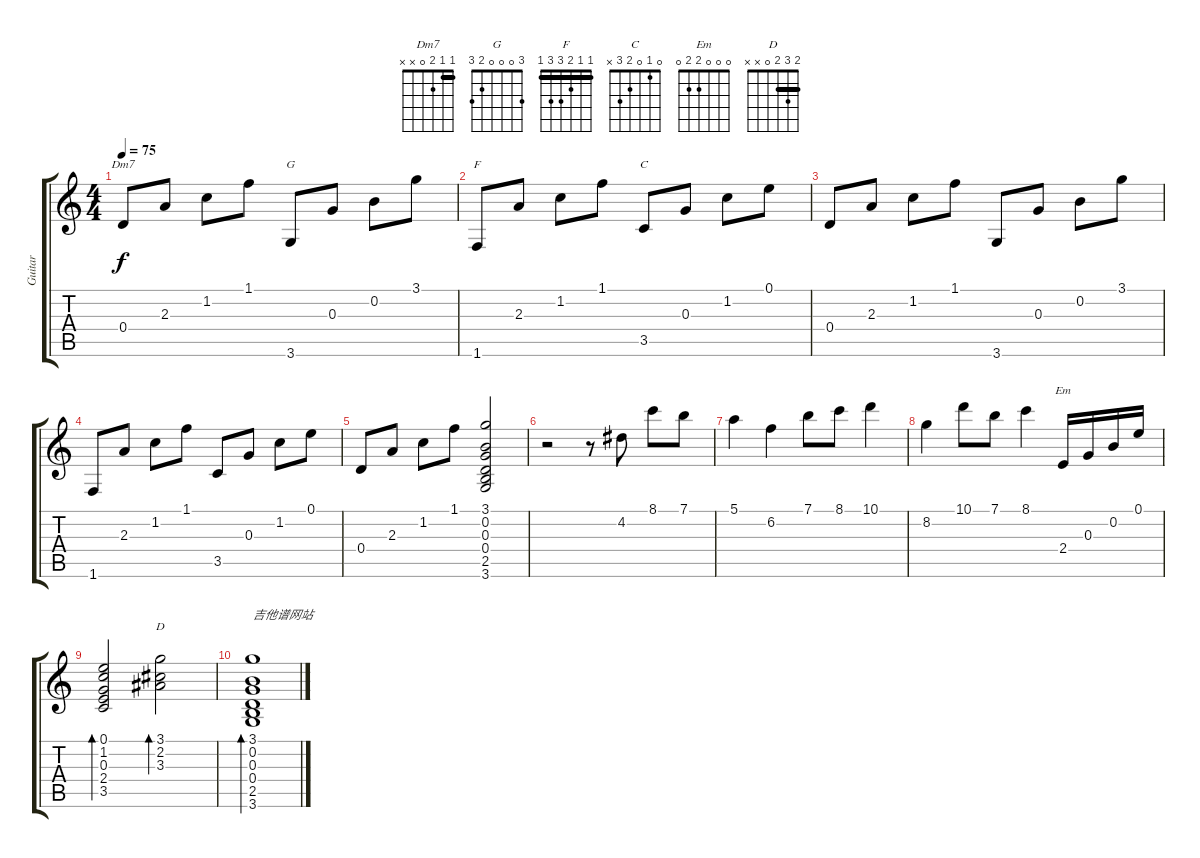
\track ("Guitar" "Guitar") {instrument acousticguitarnylon}
\staff {score tabs}
\tuning (E4 B3 G3 D3 A2 E2) {hide}
\chord ("Dm7" 1 1 2 0 x x) {barre 1}
\chord ("G" 3 0 0 0 2 3)
\chord ("F" 1 1 2 3 3 1) {barre 1}
\chord ("C" 0 1 0 2 3 x)
\chord ("Em" 0 0 0 2 2 0)
\chord ("D" 2 3 2 0 x x) {barre 2}
\ts (4 4)
\tempo 75
\clef g2
\ks c
0.4.8{ch "Dm7" dy f} 2.3.8 1.2.8 1.1.8 3.6.8{ch "G"} 0.3.8 0.2.8 3.1.8 |
1.6.8{ch "F"} 2.3.8 1.2.8 1.1.8 3.5.8{ch "C"} 0.3.8 1.2.8 0.1.8 |
0.4.8 2.3.8 1.2.8 1.1.8 3.6.8 0.3.8 0.2.8 3.1.8 |
1.6.8 2.3.8 1.2.8 1.1.8 3.5.8 0.3.8 1.2.8 0.1.8 |
0.4.8 2.3.8 1.2.8 1.1.8 (3.1 0.2 0.3 0.4 2.5 3.6).2 |
r.2 r.8 4.2.8 8.1.8 7.1.8 |
5.1.4 6.2.4 7.1.8 8.1.8 10.1.4 |
8.2.4 10.1.8 7.1.8 8.1.4 2.4.16{ch "Em"} 0.3.16 0.2.16 0.1.16 |
(0.1 1.2 0.3 2.4 3.5).2{bd 240} (3.1 2.2 3.3).2{bd 240 ch "D"} |
(3.1 0.2 0.3 0.4 2.5 3.6).1{bd 480 txt "吉他谱网站"}
